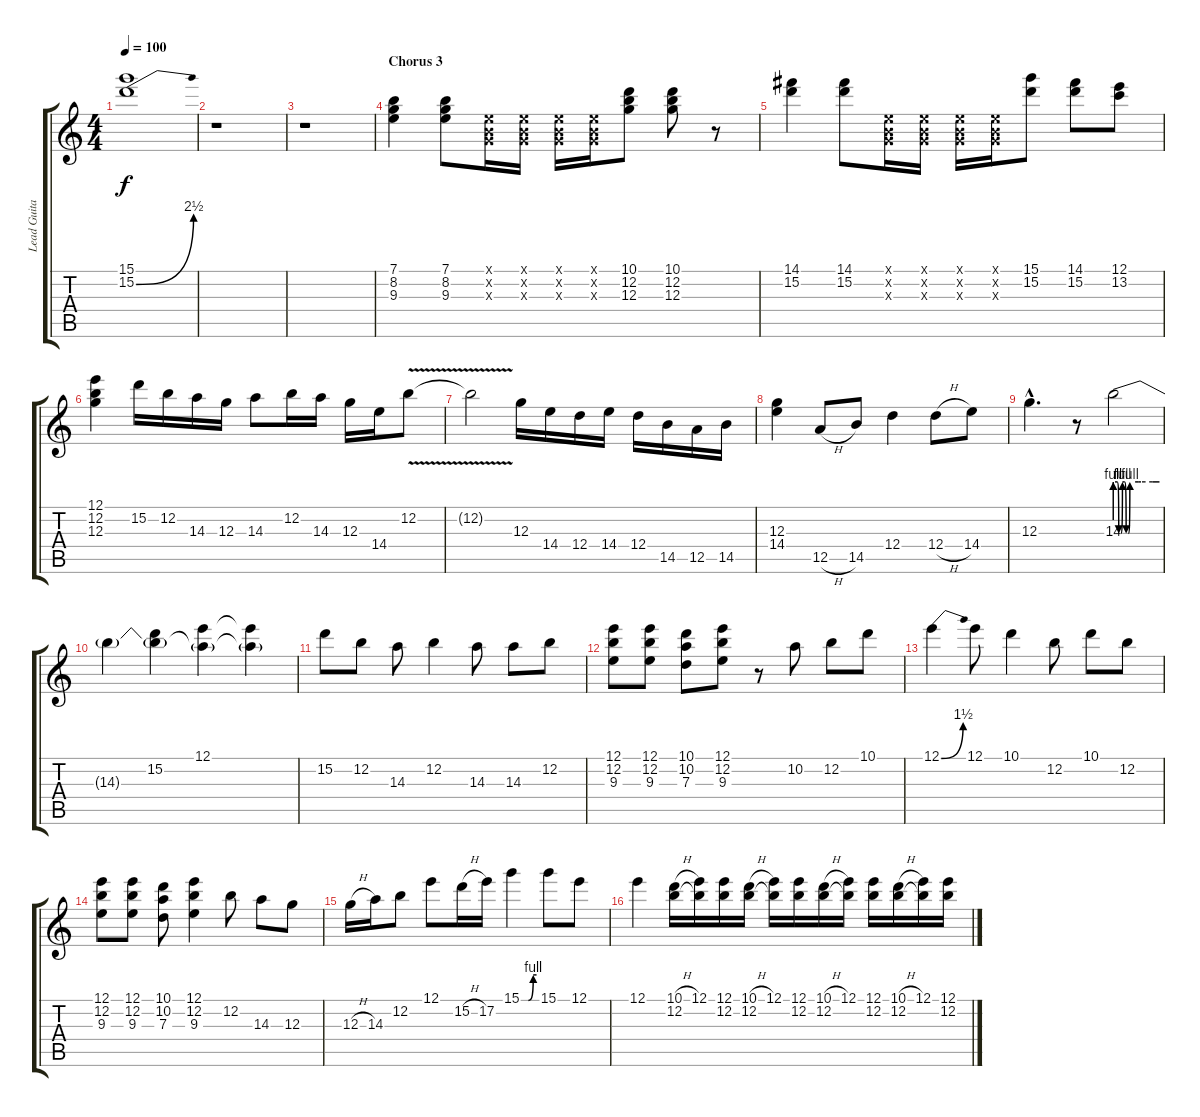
\track ("Lead Guitar" "Lead Guita") {instrument overdrivenguitar}
\staff {score tabs}
\tuning (E4 B3 G3 D3 A2 E2) {hide}
\ts (4 4)
\tempo 100
\clef g2
\ks c
(15.1 15.2{be (bend 0 0 60 10)}).1{dy f} |
r.1 |
r.1 |
\section ("" "Chorus 3")
(7.1 8.2 9.3).4 (7.1 8.2 9.3).8 (0.1{x} 0.2{x} 0.3{x}).16 (0.1{x} 0.2{x} 0.3{x}).16 (0.1{x} 0.2{x} 0.3{x}).16 (0.1{x} 0.2{x} 0.3{x}).16 (10.1 12.2 12.3).8 (10.1 12.2 12.3).8 r.8 |
(14.1 15.2).4 (14.1 15.2).8 (0.1{x} 0.2{x} 0.3{x}).16 (0.1{x} 0.2{x} 0.3{x}).16 (0.1{x} 0.2{x} 0.3{x}).16 (0.1{x} 0.2{x} 0.3{x}).16 (15.1 15.2).8 (14.1 15.2).8 (12.1 13.2).8 |
(12.1 12.2 12.3).4{volume 11} 15.2.16 12.2.16 14.3.16 12.3.16 14.3.8 12.2.16 14.3.16 12.3.16 14.4.16 12.2{v}.8 |
12.2{t}.2 12.3.16 14.4.16 12.4.16 14.4.16 12.4.16 14.5.16 12.5.16 14.5.16 |
(12.3 14.4).4 12.5{h}.8 14.5.8 12.4.4 12.4{h}.8 14.4.8 |
12.3{hac}.4{d} r.8 14.3{be (custom 0 4 3 4 5 0 8 0 10 4 13 4 15 0 18 0 20 4 32 4 35 4 51 4 60 4)}.2 |
14.3{t}.4 (15.2 14.3{t}).4 (12.1 14.3{t}).4 (12.1{t} 14.3{t}).4 |
15.2.8 12.2.8 14.3.8 12.2.4 14.3.8 14.3.8 12.2.8 |
(12.1 12.2 9.3).8 (12.1 12.2 9.3).8 (10.1 10.2 7.3).8 (12.1 12.2 9.3).8 r.8 10.2.8 12.2.8 10.1.8 |
12.1{be (bend 0 0 60 6)}.4 12.1.8 10.1.4 12.2.8 10.1.8 12.2.8 |
(12.1 12.2 9.3).8 (12.1 12.2 9.3).8 (10.1 10.2 7.3).8 (12.1 12.2 9.3).4 12.2.8 14.3.8 12.3.8 |
12.3{h}.16 14.3.16 12.2.8 12.1.8 15.2{h}.16 17.2.16 15.1{be (custom 0 0 28 0 47 4 60 4)}.4 15.1.8 12.1.8 |
12.1.4 (10.1{h} 12.2).16 (12.1 12.2{t}).16 (12.1 12.2).16 (10.1{h} 12.2).16 (12.1 12.2{t}).16 (12.1 12.2).16 (10.1{h} 12.2).16 (12.1 12.2{t}).16 (12.1 12.2).16 (10.1{h} 12.2).16 (12.1 12.2{t}).16 (12.1 12.2).16
